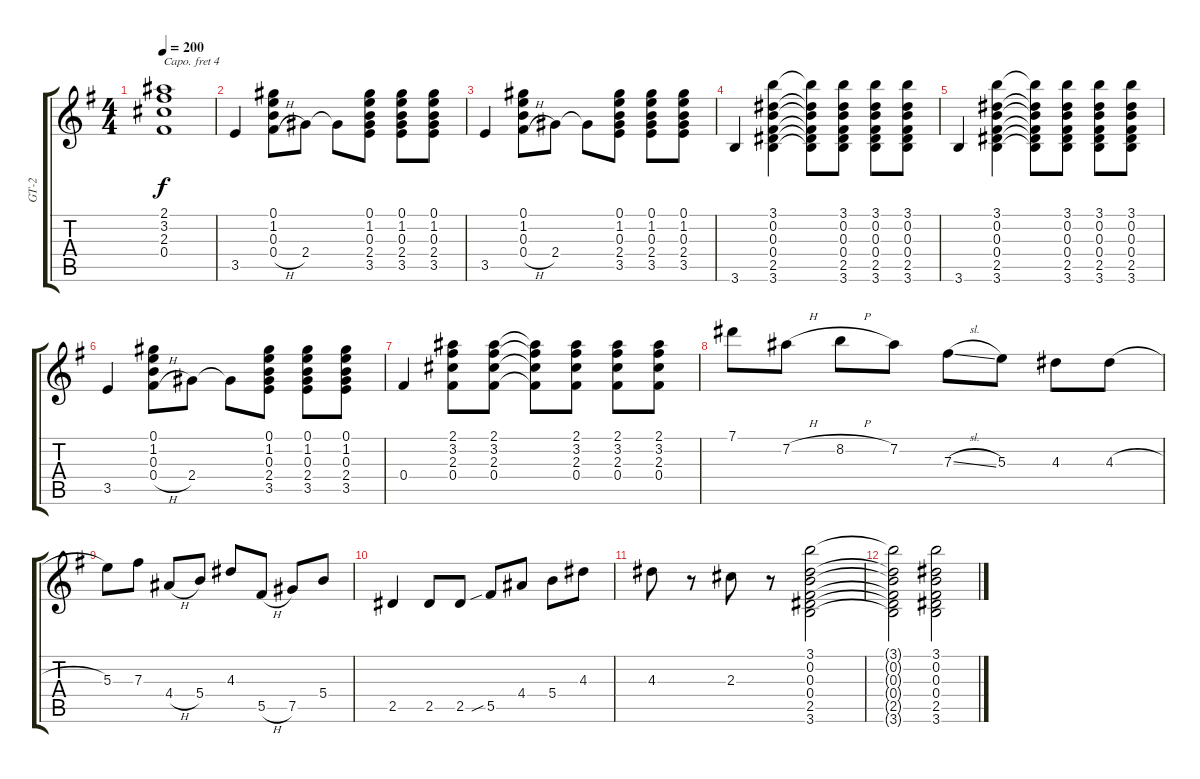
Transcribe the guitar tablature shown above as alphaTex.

\track ("GT-2" "GT-2") {instrument acousticguitarsteel}
\staff {score tabs}
\capo 4
\tuning (E4 B3 G3 D3 A2 E2) {hide}
\ts (4 4)
\tempo 200
\clef g2
\ks g
(2.1 3.2 2.3 0.4).1{dy f} |
3.5.4 (0.1 1.2 0.3 0.4{h}).8 2.4.8 2.4{t}.8 (0.1 1.2 0.3 2.4 3.5).8 (0.1 1.2 0.3 2.4 3.5).8 (0.1 1.2 0.3 2.4 3.5).8 |
3.5.4 (0.1 1.2 0.3 0.4{h}).8 2.4.8 2.4{t}.8 (0.1 1.2 0.3 2.4 3.5).8 (0.1 1.2 0.3 2.4 3.5).8 (0.1 1.2 0.3 2.4 3.5).8 |
3.6.4 (3.1 0.2 0.3 0.4 2.5 3.6).4 (3.1{t} 0.2{t} 0.3{t} 0.4{t} 2.5{t} 3.6{t}).8 (3.1 0.2 0.3 0.4 2.5 3.6).8 (3.1 0.2 0.3 0.4 2.5 3.6).8 (3.1 0.2 0.3 0.4 2.5 3.6).8 |
3.6.4 (3.1 0.2 0.3 0.4 2.5 3.6).4 (3.1{t} 0.2{t} 0.3{t} 0.4{t} 2.5{t} 3.6{t}).8 (3.1 0.2 0.3 0.4 2.5 3.6).8 (3.1 0.2 0.3 0.4 2.5 3.6).8 (3.1 0.2 0.3 0.4 2.5 3.6).8 |
3.5.4 (0.1 1.2 0.3 0.4{h}).8 2.4.8 2.4{t}.8 (0.1 1.2 0.3 2.4 3.5).8 (0.1 1.2 0.3 2.4 3.5).8 (0.1 1.2 0.3 2.4 3.5).8 |
0.4.4 (2.1 3.2 2.3 0.4).8 (2.1 3.2 2.3 0.4).8 (2.1{t} 3.2{t} 2.3{t} 0.4{t}).8 (2.1 3.2 2.3 0.4).8 (2.1 3.2 2.3 0.4).8 (2.1 3.2 2.3 0.4).8 |
7.1.8 7.2{h}.8 8.2{h}.8 7.2.8 7.3{sl}.8 5.3.8 4.3.8 4.3{h}.8 |
5.3.8 7.3.8 4.4{h}.8 5.4.8 4.3.8 5.5{h}.8 7.5.8 5.4.8 |
2.5.4 2.5.8 2.5.8 5.5{sib}.8 4.4.8 5.4.8 4.3.8 |
4.3.8 r.8 2.3.8 r.8 (3.1 0.2 0.3 0.4 2.5 3.6).2 |
(3.1{t} 0.2{t} 0.3{t} 0.4{t} 2.5{t} 3.6{t}).2 (3.1 0.2 0.3 0.4 2.5 3.6).2
